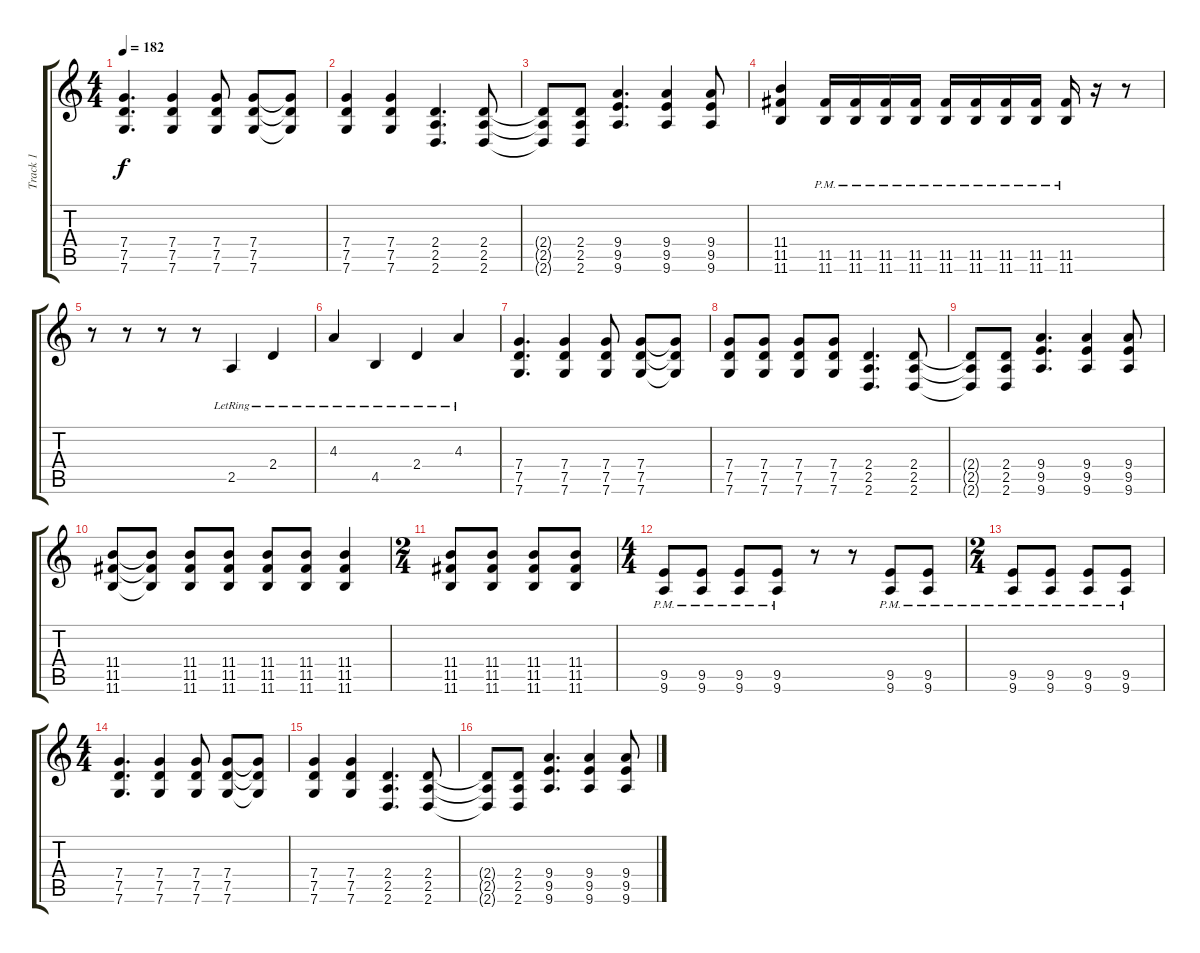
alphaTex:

\track ("Track 1" "Track 1") {instrument distortionguitar}
\staff {score tabs}
\tuning (D4 A3 F3 C3 G2 C2) {hide}
\ts (4 4)
\tempo 182
\clef g2
\ks c
(7.4 7.5 7.6).4{d dy f} (7.4 7.5 7.6).4 (7.4 7.5 7.6).8 (7.4 7.5 7.6).8 (7.4{t} 7.5{t} 7.6{t}).8 |
(7.4 7.5 7.6).4 (7.4 7.5 7.6).4 (2.4 2.5 2.6).4{d} (2.4 2.5 2.6).8 |
(2.4{t} 2.5{t} 2.6{t}).8 (2.4 2.5 2.6).8 (9.4 9.5 9.6).4{d} (9.4 9.5 9.6).4 (9.4 9.5 9.6).8 |
(11.4 11.5 11.6).4 (11.5{pm} 11.6{pm}).16 (11.5{pm} 11.6{pm}).16 (11.5{pm} 11.6{pm}).16 (11.5{pm} 11.6{pm}).16 (11.5{pm} 11.6{pm}).16 (11.5{pm} 11.6{pm}).16 (11.5{pm} 11.6{pm}).16 (11.5{pm} 11.6{pm}).16 (11.5{pm} 11.6{pm}).16 r.16 r.8 |
r.8 r.8 r.8 r.8 2.5{lr}.4 2.4{lr}.4 |
4.3{lr}.4 4.5{lr}.4 2.4{lr}.4 4.3{lr}.4 |
(7.4 7.5 7.6).4{d} (7.4 7.5 7.6).4 (7.4 7.5 7.6).8 (7.4 7.5 7.6).8 (7.4{t} 7.5{t} 7.6{t}).8 |
(7.4 7.5 7.6).8 (7.4 7.5 7.6).8 (7.4 7.5 7.6).8 (7.4 7.5 7.6).8 (2.4 2.5 2.6).4{d} (2.4 2.5 2.6).8 |
(2.4{t} 2.5{t} 2.6{t}).8 (2.4 2.5 2.6).8 (9.4 9.5 9.6).4{d} (9.4 9.5 9.6).4 (9.4 9.5 9.6).8 |
(11.4 11.5 11.6).8 (11.4{t} 11.5{t} 11.6{t}).8 (11.4 11.5 11.6).8 (11.4 11.5 11.6).8 (11.4 11.5 11.6).8 (11.4 11.5 11.6).8 (11.4 11.5 11.6).4 |
\ts (2 4)
(11.4 11.5 11.6).8 (11.4 11.5 11.6).8 (11.4 11.5 11.6).8 (11.4 11.5 11.6).8 |
\ts (4 4)
(9.5{pm} 9.6{pm}).8 (9.5{pm} 9.6{pm}).8 (9.5{pm} 9.6{pm}).8 (9.5{pm} 9.6{pm}).8 r.8 r.8 (9.5{pm} 9.6{pm}).8 (9.5{pm} 9.6{pm}).8 |
\ts (2 4)
(9.5{pm} 9.6{pm}).8 (9.5{pm} 9.6{pm}).8 (9.5{pm} 9.6{pm}).8 (9.5{pm} 9.6{pm}).8 |
\ts (4 4)
(7.4 7.5 7.6).4{d} (7.4 7.5 7.6).4 (7.4 7.5 7.6).8 (7.4 7.5 7.6).8 (7.4{t} 7.5{t} 7.6{t}).8 |
(7.4 7.5 7.6).4 (7.4 7.5 7.6).4 (2.4 2.5 2.6).4{d} (2.4 2.5 2.6).8 |
(2.4{t} 2.5{t} 2.6{t}).8 (2.4 2.5 2.6).8 (9.4 9.5 9.6).4{d} (9.4 9.5 9.6).4 (9.4 9.5 9.6).8
